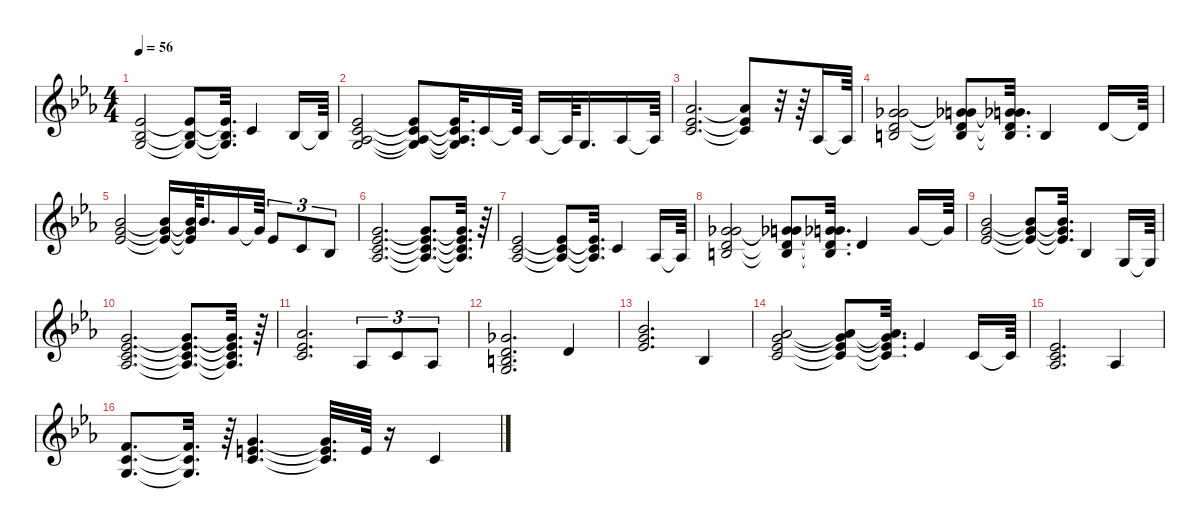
\defaultSystemsLayout 4
\hideDynamics
\bracketExtendMode nobrackets
\singleTrackTrackNamePolicy hidden
\multiTrackTrackNamePolicy hidden
\firstSystemTrackNameMode fullname
\firstSystemTrackNameOrientation horizontal
\otherSystemsTrackNameOrientation horizontal
\track ("Celesta" "org.") {instrument rockorgan}
\staff {score}
\tuning (E4 B3 G3 D3 A2 E2)
\ts (4 4)
\tempo 56
\clef g2
\ks cminor
(4.2{acc b} 3.3{acc b} 5.4{acc forcenatural}).2{dy f beam Up} (4.2{t acc b} 3.3{t acc b} 5.4{t acc forcenatural}).8{beam Up} (4.2{t acc b} 3.3{t acc b} 5.4{t acc forcenatural}).32{d beam Up} 1.2{acc forcenatural}.4{beam Up} 3.3{acc b}.16{beam Up} 3.3{t acc b}.64{beam Up} |
(0.3{acc forcenatural} 13.4{acc b} 15.5{acc forcenatural} 16.6{acc b}).2{beam Up} (0.3{t acc forcenatural} 13.4{t acc b} 15.5{t acc forcenatural} 16.6{t acc b}).8{beam Up} (0.3{t acc forcenatural} 13.4{t acc b} 15.5{t acc forcenatural} 16.6{t acc b}).32{d beam Up} 1.2{acc forcenatural}.16{beam Up} 1.2{t acc forcenatural}.64{beam Up} 1.3{acc b}.16{beam Up} 1.3{t acc b}.64{beam Up} 0.3{acc forcenatural}.16{d beam Up} 1.3{acc b}.16{beam Up} 1.3{t acc b}.64{beam Up} |
(4.1{acc b} 4.2{acc b} 5.3{acc forcenatural}).2{d beam Up} (4.1{t acc b} 4.2{t acc b} 5.3{t acc forcenatural}).8{beam Up} r.32{beam Up} r.64{beam Up} 6.4{acc b}.16{beam Up} 6.4{t acc b}.64{beam Up} |
(0.2{acc forcenatural} 12.3{acc forcenatural} 16.4{acc b} 17.5{acc forcenatural}).2{beam Up} (0.2{t acc forcenatural} 12.3{t acc forcenatural} 16.4{t acc b} 17.5{t acc forcenatural}).8{beam Up} (0.2{t acc forcenatural} 12.3{t acc forcenatural} 16.4{t acc b} 17.5{t acc forcenatural}).32{d beam Up} 4.3{acc forcenatural}.4{beam Up} 3.2{acc forcenatural}.16{beam Up} 3.2{t acc forcenatural}.64{beam Up} |
(6.1{acc b} 8.2{acc forcenatural} 8.3{acc b}).2{beam Up} (6.1{t acc b} 8.2{t acc forcenatural} 8.3{t acc b}).16{beam Up} (6.1{t acc b} 8.2{t acc forcenatural} 8.3{t acc b}).64{beam Up} 6.1{acc b}.16{d beam Up} 8.2{acc forcenatural}.16{beam Up} 8.2{t acc forcenatural}.64{beam Up} 8.3{acc b}.8{tu (3 2) beam Up} 5.3{acc forcenatural}.8{tu (3 2) beam Up} 8.4{acc b}.8{tu (3 2) beam Up} |
(3.1{acc forcenatural} 4.2{acc b} 5.3{acc forcenatural} 6.4{acc b}).2{d beam Up} (3.1{t acc forcenatural} 4.2{t acc b} 5.3{t acc forcenatural} 6.4{t acc b}).8{d beam Up} (3.1{t acc forcenatural} 4.2{t acc b} 5.3{t acc forcenatural} 6.4{t acc b}).32{d beam Up} r.64{beam Up} |
(4.2{acc b} 5.3{acc forcenatural} 6.4{acc b}).2{beam Up} (4.2{t acc b} 5.3{t acc forcenatural} 6.4{t acc b}).8{beam Up} (4.2{t acc b} 5.3{t acc forcenatural} 6.4{t acc b}).32{d beam Up} 1.2{acc forcenatural}.4{beam Up} 1.3{acc b}.16{beam Up} 1.3{t acc b}.64{beam Up} |
(0.2{acc forcenatural} 12.3{acc forcenatural} 16.4{acc b} 17.5{acc forcenatural}).2{beam Up} (0.2{t acc forcenatural} 12.3{t acc forcenatural} 16.4{t acc b} 17.5{t acc forcenatural}).8{beam Up} (0.2{t acc forcenatural} 12.3{t acc forcenatural} 16.4{t acc b} 17.5{t acc forcenatural}).32{d beam Up} 3.2{acc forcenatural}.4{beam Up} 2.1{acc b}.16{beam Up} 2.1{t acc b}.64{beam Up} |
(6.1{acc b} 8.2{acc forcenatural} 8.3{acc b}).2{beam Up} (6.1{t acc b} 8.2{t acc forcenatural} 8.3{t acc b}).8{beam Up} (6.1{t acc b} 8.2{t acc forcenatural} 8.3{t acc b}).32{d beam Up} 3.3{acc b}.4{beam Up} 0.3{acc forcenatural}.16{beam Up} 0.3{t acc forcenatural}.64{beam Up} |
(3.1{acc forcenatural} 4.2{acc b} 5.3{acc forcenatural} 6.4{acc b}).2{d beam Up} (3.1{t acc forcenatural} 4.2{t acc b} 5.3{t acc forcenatural} 6.4{t acc b}).8{d beam Up} (3.1{t acc forcenatural} 4.2{t acc b} 5.3{t acc forcenatural} 6.4{t acc b}).32{d beam Up} r.64{beam Up} |
(4.1{acc b} 4.2{acc b} 5.3{acc forcenatural}).2{d beam Up} 6.4{acc b}.8{tu (3 2) beam Up} 5.3{acc forcenatural}.8{tu (3 2) beam Up} 6.4{acc b}.8{tu (3 2) beam Up} |
(2.1{acc b} 3.2{acc forcenatural} 4.3{acc forcenatural} 5.4{acc forcenatural}).2{d beam Up} 3.2{acc forcenatural}.4{beam Up} |
(6.1{acc b} 8.2{acc forcenatural} 8.3{acc b}).2{d beam Up} 8.4{acc b}.4{beam Up} |
(4.1{acc b} 8.2{acc forcenatural} 8.3{acc b} 10.4{acc forcenatural}).2{beam Up} (4.1{t acc b} 8.2{t acc forcenatural} 8.3{t acc b} 10.4{t acc forcenatural}).8{beam Up} (4.1{t acc b} 8.2{t acc forcenatural} 8.3{t acc b} 10.4{t acc forcenatural}).32{d beam Up} 4.2{acc b}.4{beam Up} 5.3{acc forcenatural}.16{beam Up} 5.3{t acc forcenatural}.64{beam Up} |
(4.2{acc b} 5.3{acc forcenatural} 6.4{acc b}).2{d beam Up} 6.4{acc b}.4{beam Up} |
(6.2{acc forcenatural} 5.3{acc forcenatural} 5.4{acc forcenatural}).8{d beam Up} (6.2{t acc forcenatural} 5.3{t acc forcenatural} 5.4{t acc forcenatural}).32{d beam Up} r.64{beam Up} (3.1{acc forcenatural} 5.2{acc forcenatural} 5.3{acc forcenatural}).4{d beam Up} (3.1{t acc forcenatural} 5.2{t acc forcenatural} 5.3{t acc forcenatural}).32{d beam Up} 5.2{acc forcenatural}.64{beam Up} r.16{beam Up} 5.3{acc forcenatural}.4{beam Up}
